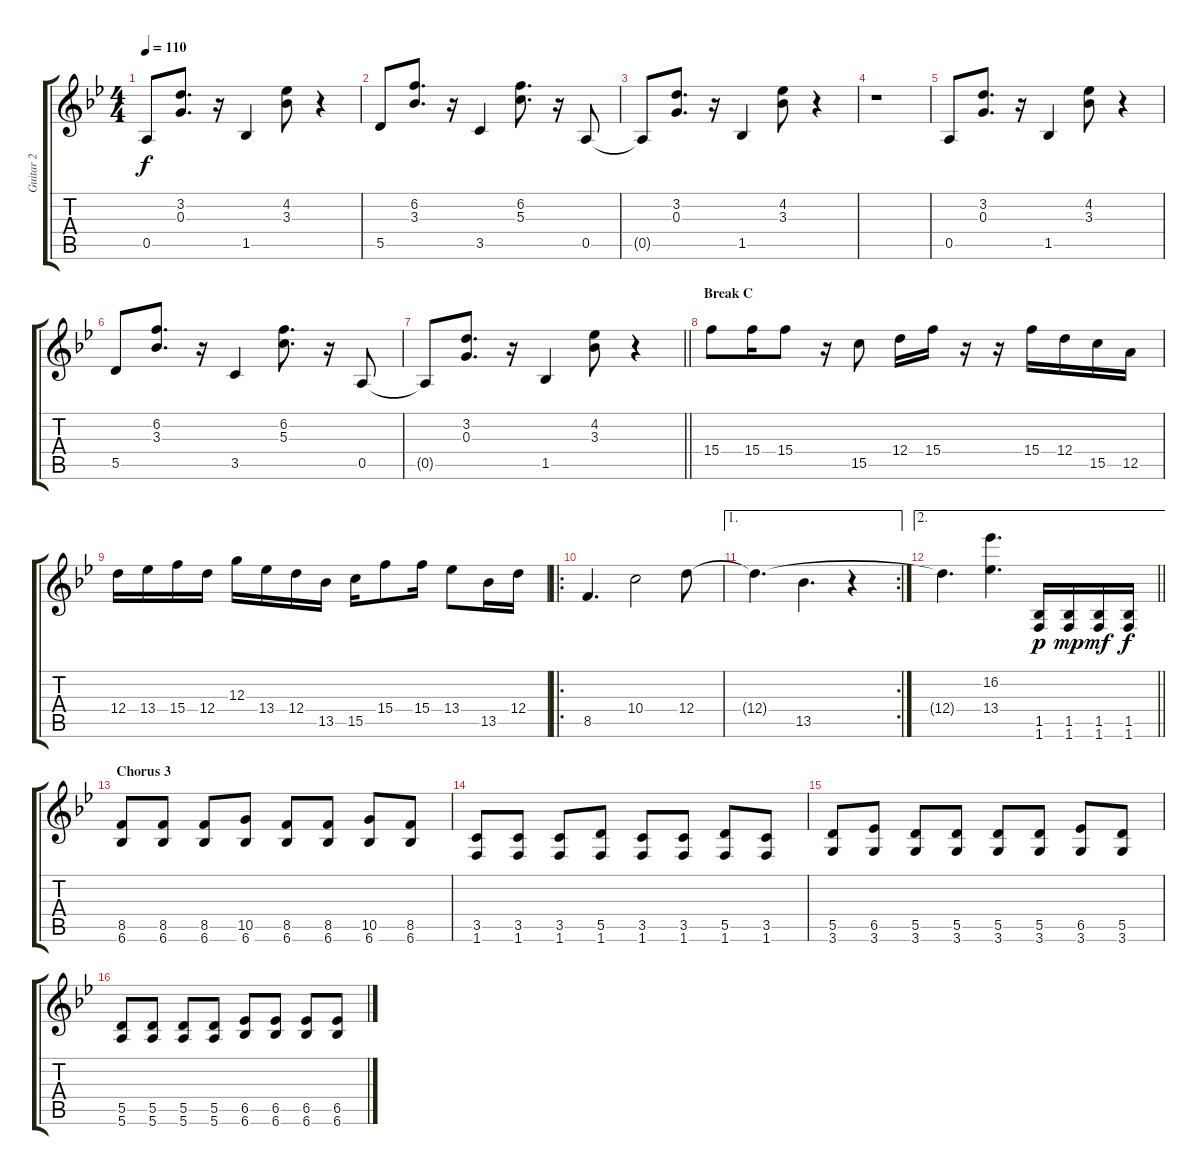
\track ("Guitar 2" "Guitar 2") {instrument electricguitarjazz}
\staff {score tabs}
\tuning (E4 B3 G3 D3 A2 E2) {hide}
\ts (4 4)
\tempo 110
\clef g2
\ks bb
0.5{t}.8{dy f} (3.2 0.3).8{d} r.16 1.5.4 (4.2 3.3).8 r.4 |
5.5.8 (6.2 3.3).8{d} r.16 3.5.4 (6.2 5.3).8{d} r.16 0.5.8 |
0.5{t}.8 (3.2 0.3).8{d} r.16 1.5.4 (4.2 3.3).8 r.4 |
r.1 |
0.5.8 (3.2 0.3).8{d} r.16 1.5.4 (4.2 3.3).8 r.4 |
5.5.8 (6.2 3.3).8{d} r.16 3.5.4 (6.2 5.3).8{d} r.16 0.5.8 |
\barLineRight lightlight
0.5{t}.8 (3.2 0.3).8{d} r.16 1.5.4 (4.2 3.3).8 r.4 |
\section ("" "Break C")
15.4.8{volume 13 balance 15} 15.4.16 15.4.8 r.16 15.5.8 12.4.16 15.4.16 r.16 r.16 15.4.16 12.4.16 15.5.16 12.5.16 |
12.4.16 13.4.16 15.4.16 12.4.16 12.3.16 13.4.16 12.4.16 13.5.16 15.5.16 15.4.8 15.4.16 13.4.8 13.5.16 12.4.16 |
\ro
8.5.4{d} 10.4.2 12.4.8 |
\ae 1
\rc 2
12.4{t}.4{d} 13.5.4{d} r.4 |
\ae 2
\barLineRight lightlight
12.4{t}.4{d} (16.2 13.4).4{d} (1.5 1.6).16{dy p} (1.5 1.6).16{dy mp} (1.5 1.6).16{dy mf} (1.5 1.6).16{dy f} |
\section ("" "Chorus 3")
(8.5 6.6).8{volume 10} (8.5 6.6).8 (8.5 6.6).8 (10.5 6.6).8 (8.5 6.6).8 (8.5 6.6).8 (10.5 6.6).8 (8.5 6.6).8 |
(3.5 1.6).8 (3.5 1.6).8 (3.5 1.6).8 (5.5 1.6).8 (3.5 1.6).8 (3.5 1.6).8 (5.5 1.6).8 (3.5 1.6).8 |
(5.5 3.6).8 (6.5 3.6).8 (5.5 3.6).8 (5.5 3.6).8 (5.5 3.6).8 (5.5 3.6).8 (6.5 3.6).8 (5.5 3.6).8 |
(5.5 5.6).8 (5.5 5.6).8 (5.5 5.6).8 (5.5 5.6).8 (6.5 6.6).8 (6.5 6.6).8 (6.5 6.6).8 (6.5 6.6).8
